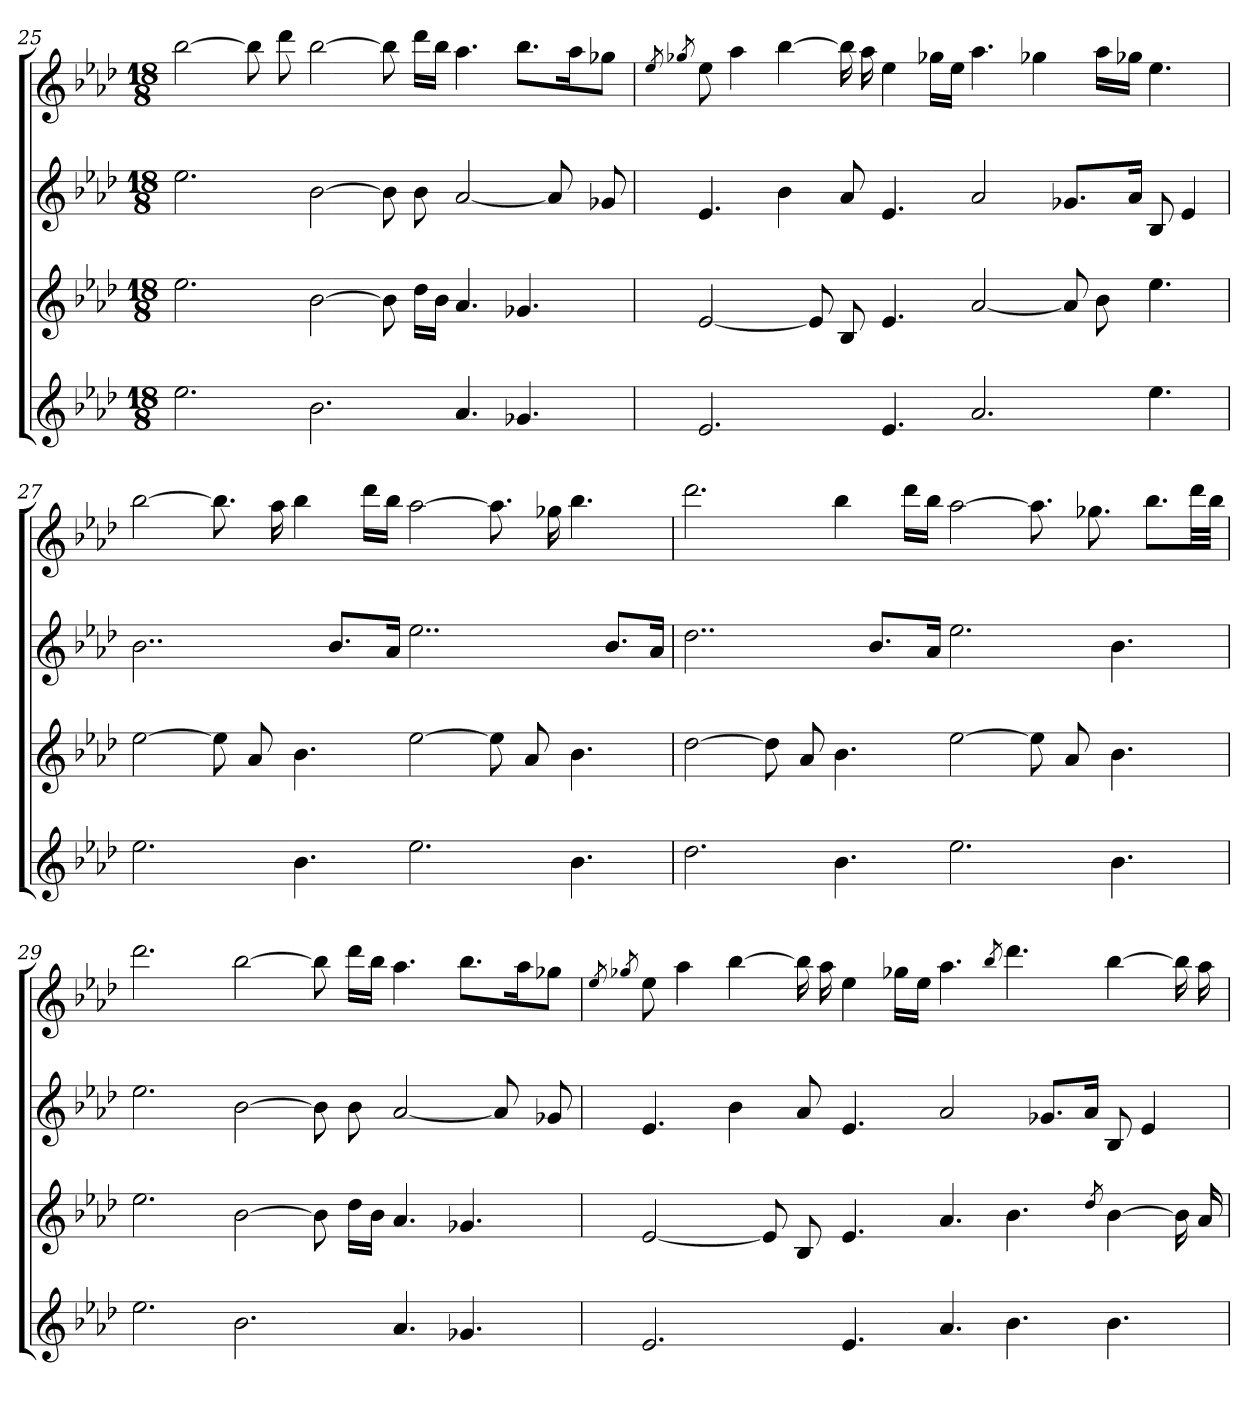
**kern	**kern	**kern	**kern
*part4	*part3	*part2	*part1
*staff4	*staff3	*staff2	*staff1
*clefG2	*clefG2	*clefG2	*clefG2
*k[b-e-a-d-]	*k[b-e-a-d-]	*k[b-e-a-d-]	*k[b-e-a-d-]
*M18/8	*M18/8	*M18/8	*M18/8
=25	=25	=25	=25
2.ee-	2.ee-	2.ee-	[2bb-
.	.	.	8bb-]
.	.	.	8ddd-
2.b-	[2b-	[2b-	[2bb-
.	8b-]	8b-]	8bb-]
.	16dd-\LL	8b-	16ddd-\LL
.	16b-\JJ	.	16bb-\JJ
4.a-	4.a-	[2a-	4.aa-
4.g-X	4.g-X	.	8.bb-\L
.	.	8a-]	.
.	.	.	16aa-\K
.	.	8g-X	8gg-X\J
=26	=26	=26	=26
.	.	.	8qee-
.	.	.	8qgg-X
2.e-	[2e-	4.e-	8ee-
.	.	.	4aa-
.	.	4b-	[4bb-
.	8e-]	.	.
.	8B-	8a-	16bb-]
.	.	.	16aa-
4.e-	4.e-	4.e-	4ee-
.	.	.	16gg-X\LL
.	.	.	16ee-\JJ
2.a-	[2a-	2a-	4.aa-
.	.	.	4gg-X
.	8a-]	8.g-X/L	.
.	8b-	.	16aa-\LL
.	.	16a-/Jk	16gg-X\JJ
4.ee-	4.ee-	8B-	4.ee-
.	.	4e-	.
=27	=27	=27	=27
2.ee-	[2ee-	2..b-	[2bb-
.	8ee-]	.	8.bb-]
.	8a-	.	.
.	.	.	16aa-
4.b-	4.b-	.	4bb-
.	.	8.b-/L	.
.	.	.	16ddd-\LL
.	.	16a-/Jk	16bb-\JJ
2.ee-	[2ee-	2..ee-	[2aa-
.	8ee-]	.	8.aa-]
.	8a-	.	.
.	.	.	16gg-X
4.b-	4.b-	.	4.bb-
.	.	8.b-/L	.
.	.	16a-/Jk	.
=28	=28	=28	=28
2.dd-	[2dd-	2..dd-	2.ddd-
.	8dd-]	.	.
.	8a-	.	.
4.b-	4.b-	.	4bb-
.	.	8.b-/L	.
.	.	.	16ddd-\LL
.	.	16a-/Jk	16bb-\JJ
2.ee-	[2ee-	2.ee-	[2aa-
.	8ee-]	.	8.aa-]
.	8a-	.	.
.	.	.	8.gg-X
4.b-	4.b-	4.b-	.
.	.	.	8.bb-\L
.	.	.	32ddd-\LL
.	.	.	32bb-\JJJ
=29	=29	=29	=29
2.ee-	2.ee-	2.ee-	2.ddd-
2.b-	[2b-	[2b-	[2bb-
.	8b-]	8b-]	8bb-]
.	16dd-\LL	8b-	16ddd-\LL
.	16b-\JJ	.	16bb-\JJ
4.a-	4.a-	[2a-	4.aa-
4.g-X	4.g-X	.	8.bb-\L
.	.	8a-]	.
.	.	.	16aa-\K
.	.	8g-X	8gg-X\J
=30	=30	=30	=30
.	.	.	8qee-
.	.	.	8qgg-X
2.e-	[2e-	4.e-	8ee-
.	.	.	4aa-
.	.	4b-	[4bb-
.	8e-]	.	.
.	8B-	8a-	16bb-]
.	.	.	16aa-
4.e-	4.e-	4.e-	4ee-
.	.	.	16gg-X\LL
.	.	.	16ee-\JJ
4.a-	4.a-	2a-	4.aa-
.	.	.	8qbb-
4.b-	4.b-	.	4.ddd-
.	.	8.g-X/L	.
.	.	16a-/Jk	.
.	8qdd-	.	.
4.b-	[4b-	8B-	[4bb-
.	.	4e-	.
.	16b-]	.	16bb-]
.	16a-	.	16aa-
=	=	=	=
*-	*-	*-	*-
